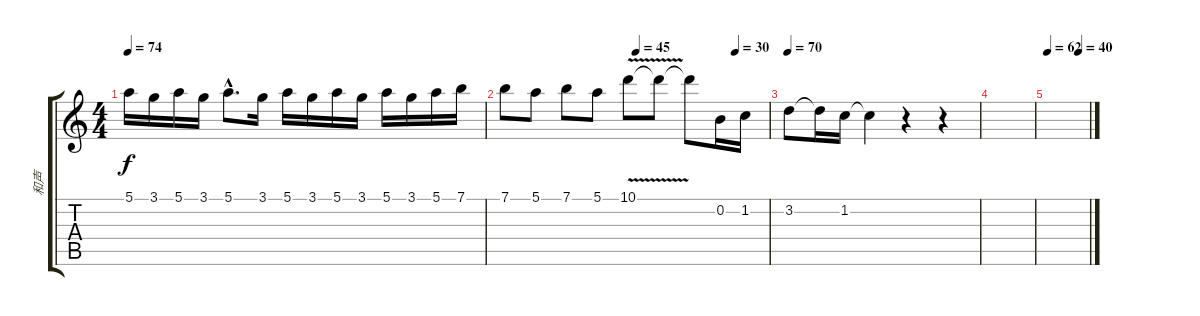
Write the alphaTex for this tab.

\track ("和声" "和声") {instrument electricguitarjazz}
\staff {score tabs}
\tuning (E4 B3 G3 D3 A2 E2) {hide}
\ts (4 4)
\tempo 74
\clef g2
\ks c
5.1.16{dy f} 3.1.16 5.1.16 3.1.16 5.1{hac}.8{d} 3.1.16 5.1.16 3.1.16 5.1.16 3.1.16 5.1.16 3.1.16 5.1.16 7.1.16 |
\tempo (45 0.5)
\tempo (30 0.875)
7.1.8 5.1.8 7.1.8 5.1.8 10.1{v}.8 10.1{t}.8 10.1{t}.8 0.2.16 1.2.16 |
\tempo 70
3.2.8 3.2{t}.16 1.2.16 1.2{t}.4 r.4 r.4 |
|
\tempo 62
\tempo (40 0.75)
